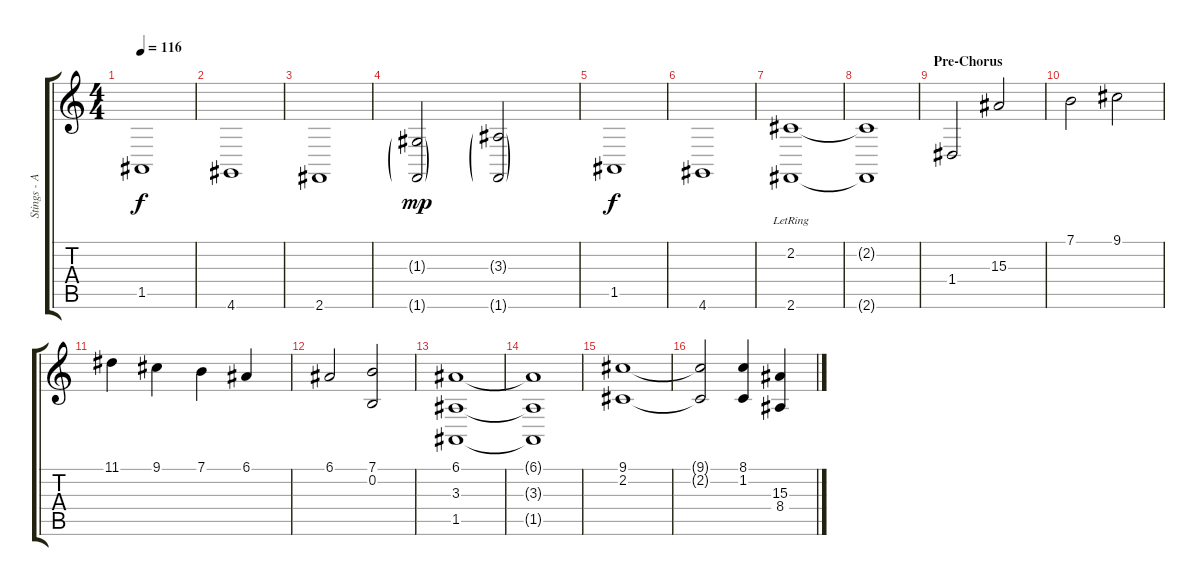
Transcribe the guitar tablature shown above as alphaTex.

\track ("Stings - Alex Staropoli" "Stings - A") {instrument stringensemble1}
\staff {score tabs}
\tuning (E4 B3 G3 D3 A2 E2) {hide}
\ts (4 4)
\tempo 116
\clef g2
\ks c
1.5.1{dy f} |
4.6.1 |
2.6.1 |
(1.3{g} 1.6{g}).2{dy mp} (3.3{g} 1.6{g}).2 |
1.5.1{dy f} |
4.6.1 |
(2.2{lr} 2.6{lr}).1 |
(2.2{t} 2.6{t}).1 |
\section ("" "Pre-Chorus")
1.4.2 15.3.2 |
7.1.2 9.1.2 |
11.1.4 9.1.4 7.1.4 6.1.4 |
6.1.2 (7.1 0.2).2 |
(6.1 3.3 1.5).1 |
(6.1{t} 3.3{t} 1.5{t}).1 |
(9.1 2.2).1 |
(9.1{t} 2.2{t}).2 (8.1 1.2).4 (15.3 8.4).4
